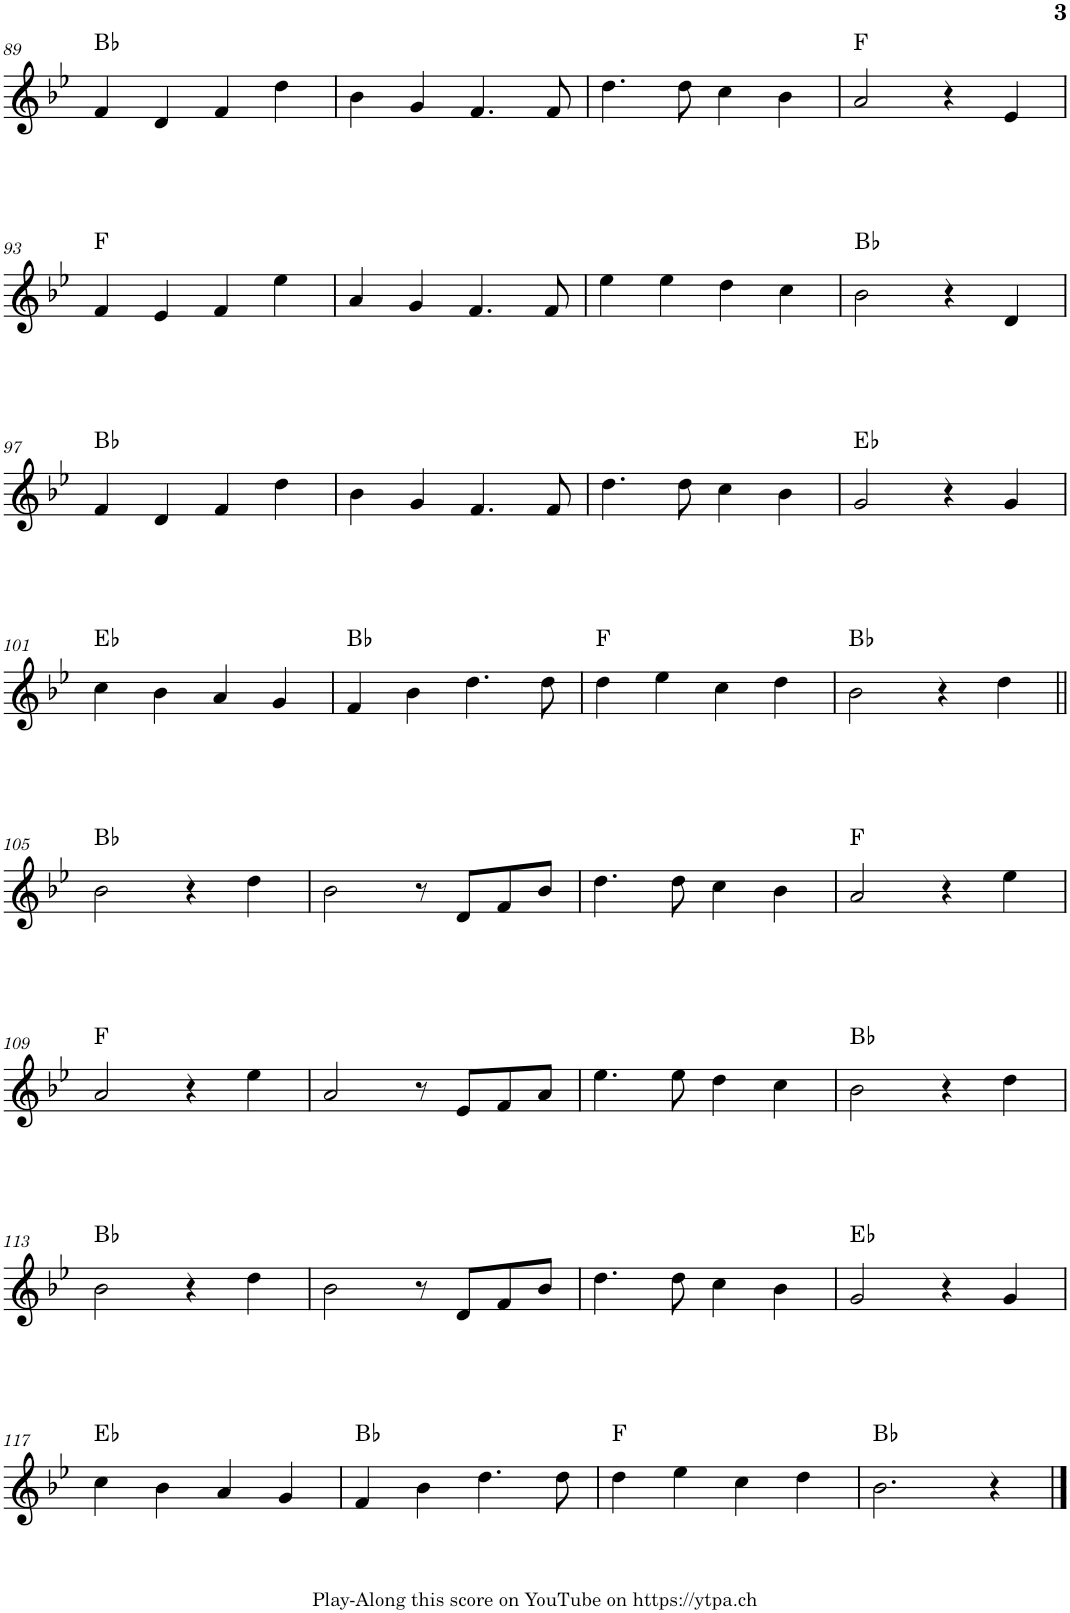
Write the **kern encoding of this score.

**kern	**harte
*part1	*part1
*staff1	*
*I"Piano	*
*I'Pno.	*
!!LO:PB:g=z
*clefG2	*
*k[b-e-]	*
*M4/4	*
=89	=89
4f/	Bb:maj
4d/	.
4f/	.
4dd\	.
=90	=90
4b-\	.
4g/	.
4.f/	.
8f/	.
=91	=91
4.dd\	.
8dd\	.
4cc\	.
4b-\	.
=92	=92
2a/	F:maj
4r	.
4e-/	.
!!LO:LB:g=z
=93	=93
4f/	F:maj
4e-/	.
4f/	.
4ee-\	.
=94	=94
4a/	.
4g/	.
4.f/	.
8f/	.
=95	=95
4ee-\	.
4ee-\	.
4dd\	.
4cc\	.
=96	=96
2b-\	Bb:maj
4r	.
4d/	.
!!LO:LB:g=z
=97	=97
4f/	Bb:maj
4d/	.
4f/	.
4dd\	.
=98	=98
4b-\	.
4g/	.
4.f/	.
8f/	.
=99	=99
4.dd\	.
8dd\	.
4cc\	.
4b-\	.
=100	=100
2g/	Eb:maj
4r	.
4g/	.
!!LO:LB:g=z
=101	=101
4cc\	Eb:maj
4b-\	.
4a/	.
4g/	.
=102	=102
4f/	Bb:maj
4b-\	.
4.dd\	.
8dd\	.
=103	=103
4dd\	F:maj
4ee-\	.
4cc\	.
4dd\	.
=104	=104
2b-\	Bb:maj
4r	.
4dd\	.
!!LO:LB:g=z
=105||	=105||
2b-\	Bb:maj
4r	.
4dd\	.
=106	=106
2b-\	.
8r	.
8d/L	.
8f/	.
8b-/J	.
=107	=107
4.dd\	.
8dd\	.
4cc\	.
4b-\	.
=108	=108
2a/	F:maj
4r	.
4ee-\	.
!!LO:LB:g=z
=109	=109
2a/	F:maj
4r	.
4ee-\	.
=110	=110
2a/	.
8r	.
8e-/L	.
8f/	.
8a/J	.
=111	=111
4.ee-\	.
8ee-\	.
4dd\	.
4cc\	.
=112	=112
2b-\	Bb:maj
4r	.
4dd\	.
!!LO:LB:g=z
=113	=113
2b-\	Bb:maj
4r	.
4dd\	.
=114	=114
2b-\	.
8r	.
8d/L	.
8f/	.
8b-/J	.
=115	=115
4.dd\	.
8dd\	.
4cc\	.
4b-\	.
=116	=116
2g/	Eb:maj
4r	.
4g/	.
!!LO:LB:g=z
=117	=117
4cc\	Eb:maj
4b-\	.
4a/	.
4g/	.
=118	=118
4f/	Bb:maj
4b-\	.
4.dd\	.
8dd\	.
=119	=119
4dd\	F:maj
4ee-\	.
4cc\	.
4dd\	.
=120	=120
2.b-\	Bb:maj
4r	.
==	==
*-	*-
